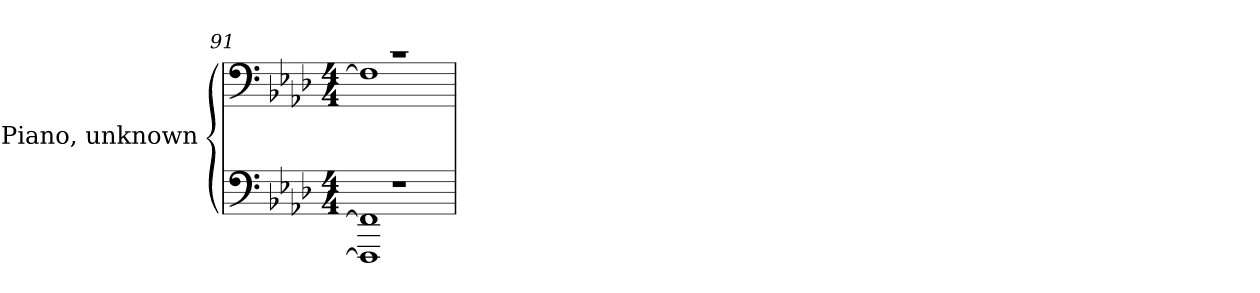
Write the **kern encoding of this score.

**kern	**kern
*part1	*part1
*staff2	*staff1
*I"Piano, unknown	*
*I'Pno.	*
*clefF4	*clefF4
*k[b-e-a-d-]	*k[b-e-a-d-]
*M4/4	*M4/4
=91	=91
*^	*^
1r	1FFF] 1FF]	1r	1F]
*v	*v	*	*
*	*v	*v
=	=
*-	*-
